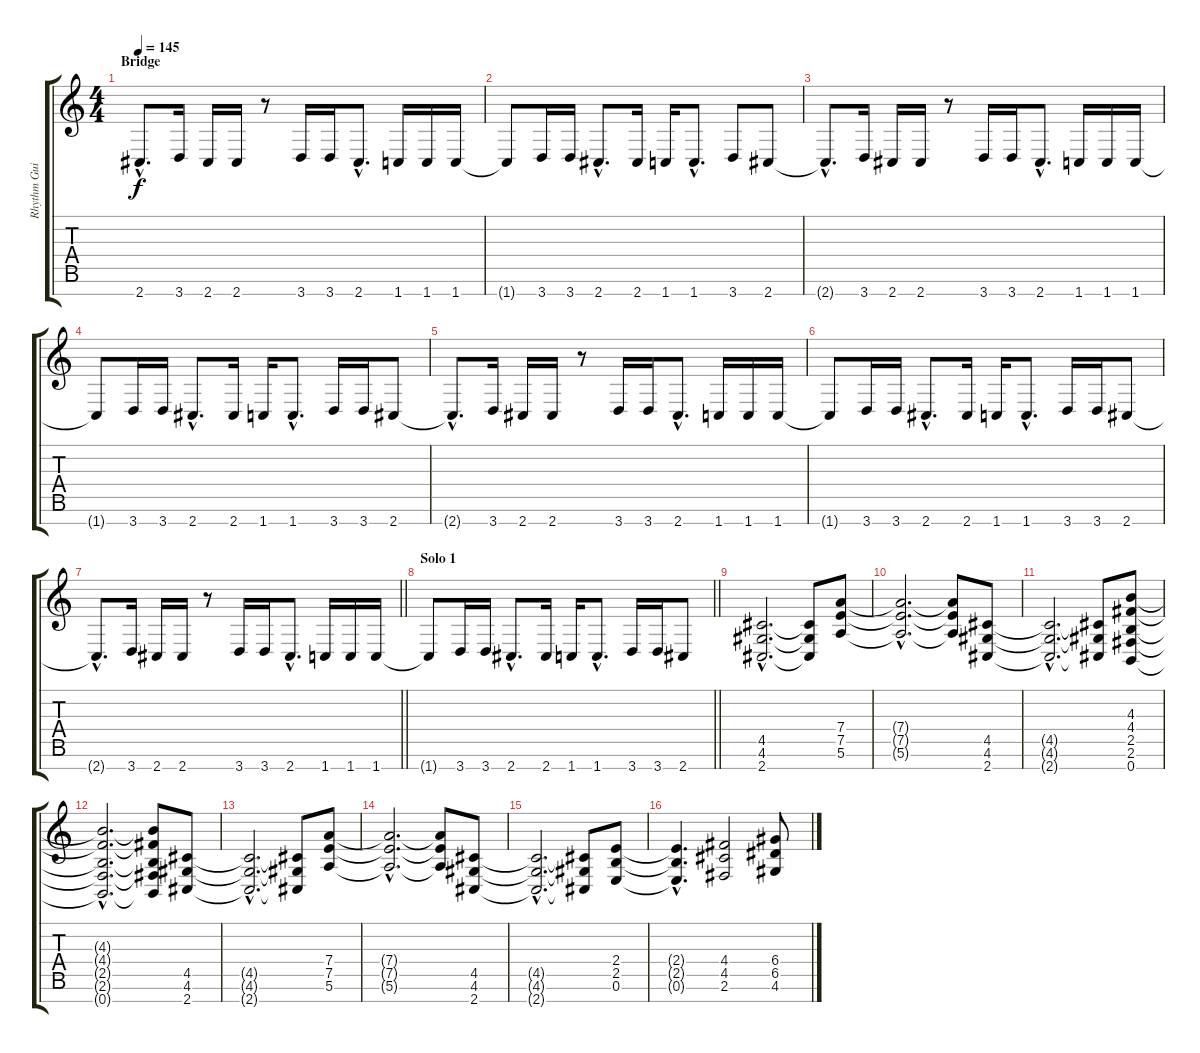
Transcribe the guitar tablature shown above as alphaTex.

\track ("Rhythm Guitar" "Rhythm Gui") {instrument distortionguitar}
\staff {score tabs}
\tuning (E4 B3 G3 D3 A2 E2 B1) {hide}
\ts (4 4)
\section ("" "Bridge")
\tempo 145
\clef g2
\ks c
2.7{hac t}.8{d dy f} 3.7.16 2.7.16 2.7.16 r.8 3.7.16 3.7.16 2.7{hac}.8{d} 1.7.16 1.7.16 1.7.16 |
1.7{t}.8 3.7.16 3.7.16 2.7{hac}.8{d} 2.7.16 1.7.16 1.7{hac}.8{d} 3.7.8 2.7.8 |
2.7{hac t}.8{d} 3.7.16 2.7.16 2.7.16 r.8 3.7.16 3.7.16 2.7{hac}.8{d} 1.7.16 1.7.16 1.7.16 |
1.7{t}.8 3.7.16 3.7.16 2.7{hac}.8{d} 2.7.16 1.7.16 1.7{hac}.8{d} 3.7.16 3.7.16 2.7.8 |
2.7{hac t}.8{d} 3.7.16 2.7.16 2.7.16 r.8 3.7.16 3.7.16 2.7{hac}.8{d} 1.7.16 1.7.16 1.7.16 |
1.7{t}.8 3.7.16 3.7.16 2.7{hac}.8{d} 2.7.16 1.7.16 1.7{hac}.8{d} 3.7.16 3.7.16 2.7.8 |
\barLineRight lightlight
2.7{hac t}.8{d} 3.7.16 2.7.16 2.7.16 r.8 3.7.16 3.7.16 2.7{hac}.8{d} 1.7.16 1.7.16 1.7.16 |
\section ("" "Solo 1")
\barLineRight lightlight
1.7{t}.8 3.7.16 3.7.16 2.7{hac}.8{d} 2.7.16 1.7.16 1.7{hac}.8{d} 3.7.16 3.7.16 2.7.8 |
(4.5{hac} 4.6{hac} 2.7{hac}).2{d} (4.5{t} 4.6{t} 2.7{t}).8 (7.4 7.5 5.6).8 |
(7.4{hac t} 7.5{hac t} 5.6{hac t}).2{d} (7.4{t} 7.5{t} 5.6{t}).8 (4.5 4.6 2.7).8 |
(4.5{hac t} 4.6{hac t} 2.7{hac t}).2{d} (4.5{t} 4.6{t} 2.7{t}).8 (4.3 4.4 2.5 2.6 0.7).8 |
(4.3{hac t} 4.4{hac t} 2.5{hac t} 2.6{hac t} 0.7{hac t}).2{d} (4.3{t} 4.4{t} 2.5{t} 2.6{t} 0.7{t}).8 (4.5 4.6 2.7).8 |
(4.5{hac t} 4.6{hac t} 2.7{hac t}).2{d} (4.5{t} 4.6{t} 2.7{t}).8 (7.4 7.5 5.6).8 |
(7.4{hac t} 7.5{hac t} 5.6{hac t}).2{d} (7.4{t} 7.5{t} 5.6{t}).8 (4.5 4.6 2.7).8 |
(4.5{hac t} 4.6{hac t} 2.7{hac t}).2{d} (4.5{t} 4.6{t} 2.7{t}).8 (2.4 2.5 0.6).8 |
(2.4{hac t} 2.5{hac t} 0.6{hac t}).4{d} (4.4 4.5 2.6).2 (6.4 6.5 4.6).8
